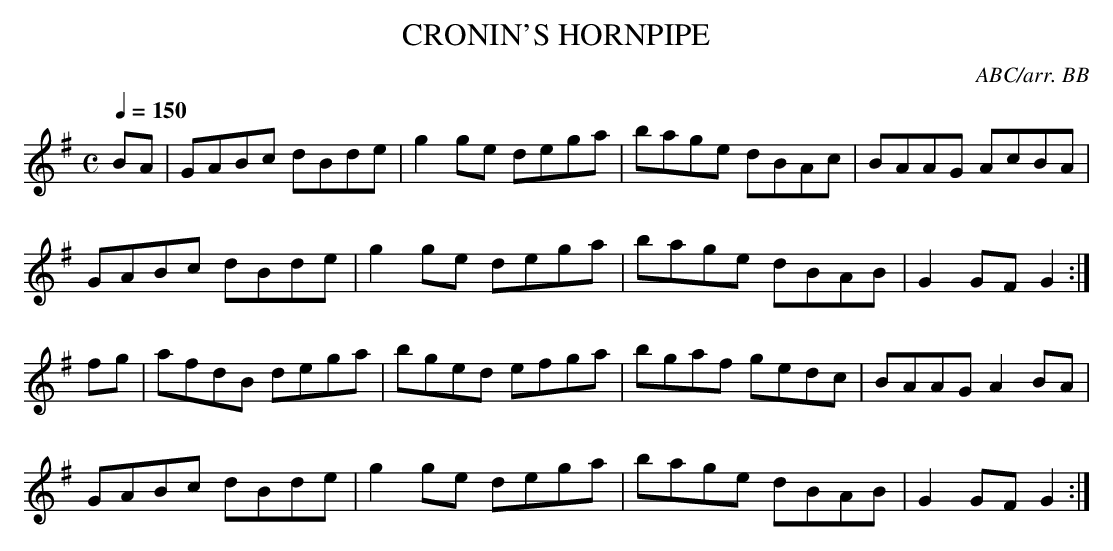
X:1
T:CRONIN'S HORNPIPE
C:ABC/arr. BB
L:1/8
M:C
Q:1/4=150
K:G
BA|GABc dBde|g2ge dega|bage dBAc|BAAG AcBA|
GABc dBde|g2ge dega|bage dBAB|G2GF G2:|
fg|afdB dega|bged efga|bgaf gedc|BAAG A2BA|
GABc dBde|g2ge dega|bage dBAB|G2GF G2:|
